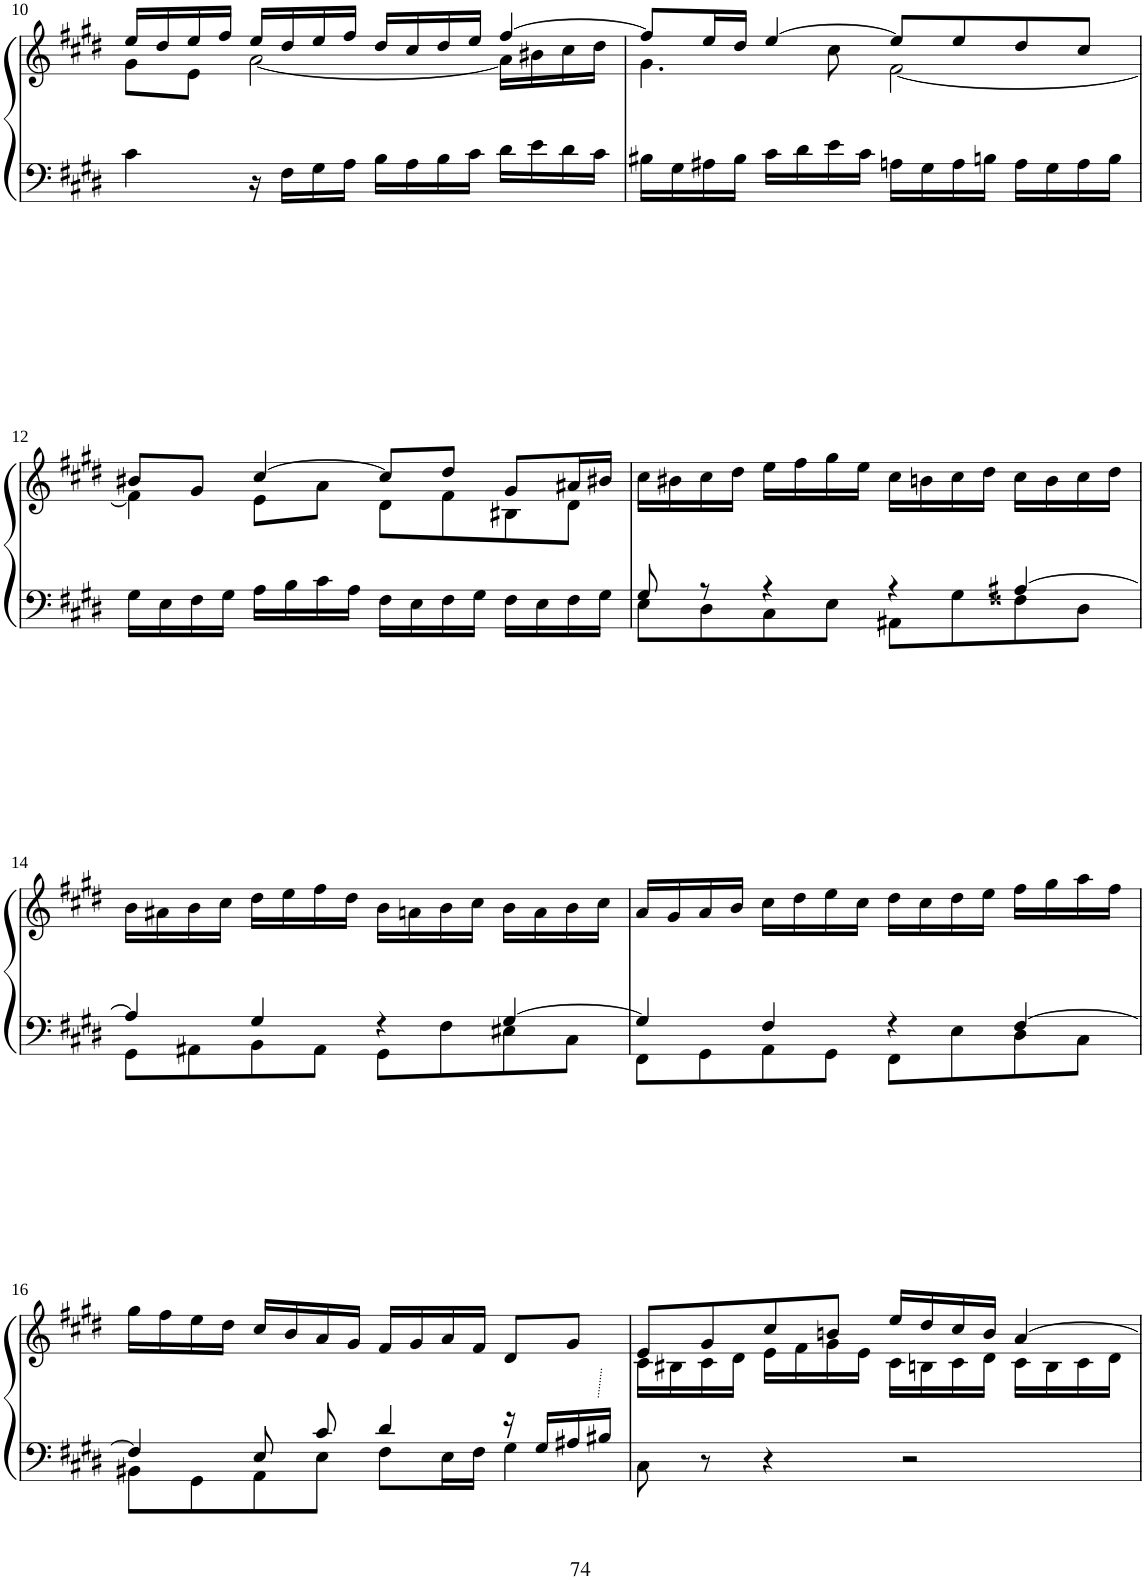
**kern	**kern
*part1	*part1
*staff2	*staff1
*I"Piano	*
*I'Pno	*
!!LO:PB:g=z
*clefF4	*clefG2
*k[f#c#g#d#]	*k[f#c#g#d#]
*M4/4	*M4/4
*met(c)	*met(c)
=10	=10
*	*^
4c#\	16ee/LL	8g#\L
.	16dd#/	.
.	16ee/	8e\J
.	16ff#/JJ	.
16r	16ee/LL	[2a\
16F#\LL	16dd#/	.
16G#\	16ee/	.
16A\JJ	16ff#/JJ	.
16B\LL	16dd#/LL	.
16A\	16cc#/	.
16B\	16dd#/	.
16c#\JJ	16ee/JJ	.
16d#\LL	[4ff#/	16a\LL]
16e\	.	16b#X\
16d#\	.	16cc#\
16c#\JJ	.	16dd#\JJ
=11	=11	=11
16B#X\LL	8ff#/L]	4.g#\
16G#\	.	.
16A#X\	16ee/L	.
16B#\JJ	16dd#/JJ	.
16c#\LL	[4ee/	.
16d#\	.	.
16e\	.	8cc#\
16c#\JJ	.	.
16An\LL	8ee/L]	[2f#\
16G#\	.	.
16A\	8ee/	.
16Bn\JJ	.	.
16A\LL	8dd#/	.
16G#\	.	.
16A\	8cc#/J	.
16B\JJ	.	.
!!LO:LB:g=z	!!
=12	=12	=12
16G#\LL	8b#X/L	4f#\]
16E\	.	.
16F#\	8g#/J	.
16G#\JJ	.	.
16A\LL	[4cc#/	8e\L
16B\	.	.
16c#\	.	8a\J
16A\JJ	.	.
16F#\LL	8cc#/L]	8d#\L
16E\	.	.
16F#\	8dd#/J	8f#\
16G#\JJ	.	.
16F#\LL	8g#/L	8B#X\
16E\	.	.
16F#\	16a#X/L	8d#\J
16G#\JJ	16b#X/JJ	.
*	*v	*v
=13	=13
*^	*
8G#/	8E\L	16cc#\LL
.	.	16b#X\
8r	8D#\	16cc#\
.	.	16dd#\JJ
4r	8C#\	16ee\LL
.	.	16ff#\
.	8E\J	16gg#\
.	.	16ee\JJ
4r	8AA#X\L	16cc#\LL
.	.	16bn\
.	8G#\	16cc#\
.	.	16dd#\JJ
[4A#X/	8F##X\	16cc#\LL
.	.	16b\
.	8D#\J	16cc#\
.	.	16dd#\JJ
!!LO:LB:g=z
=14	=14	=14
4A#/]	8GG#\L	16b\LL
.	.	16a#X\
.	8AA#X\	16b\
.	.	16cc#\JJ
4G#/	8BB\	16dd#\LL
.	.	16ee\
.	8AA#\J	16ff#\
.	.	16dd#\JJ
4r	8GG#\L	16b\LL
.	.	16an\
.	8F#\	16b\
.	.	16cc#\JJ
[4G#/	8E#X\	16b\LL
.	.	16a\
.	8C#\J	16b\
.	.	16cc#\JJ
=15	=15	=15
4G#/]	8FF#\L	16a/LL
.	.	16g#/
.	8GG#\	16a/
.	.	16b/JJ
4F#/	8AA\	16cc#\LL
.	.	16dd#\
.	8GG#\J	16ee\
.	.	16cc#\JJ
4r	8FF#\L	16dd#\LL
.	.	16cc#\
.	8E\	16dd#\
.	.	16ee\JJ
[4F#/	8D#\	16ff#\LL
.	.	16gg#\
.	8C#\J	16aa\
.	.	16ff#\JJ
!!LO:LB:g=z
=16	=16	=16
4F#/]	8BB#X\L	16gg#\LL
.	.	16ff#\
.	8GG#\	16ee\
.	.	16dd#\JJ
8E/	8AA\	16cc#/LL
.	.	16b/
8c#/	8E\J	16a/
.	.	16g#/JJ
4d#/	8F#\L	16f#/LL
.	.	16g#/
.	16E\L	16a/
.	16F#\JJ	16f#/JJ
16r	4G#\	8d#/L
16G#/LL	.	.
16A#X/	.	8g#/J
16B#X/JJ	.	.
*v	*v	*
=17	=17
*	*^
8C#\	8e/L	16c#\LL
.	.	16B#X\
8r	8g#/	16c#\
.	.	16d#\JJ
4r	8cc#/	16e\LL
.	.	16f#\
.	8bn/J	16g#\
.	.	16e\JJ
2r	16ee/LL	16c#\LL
.	16dd#/	16Bn\
.	16cc#/	16c#\
.	16b/JJ	16d#\JJ
.	[4a/	16c#\LL
.	.	16B\
.	.	16c#\
.	.	16d#\JJ
*	*v	*v
=	=
*-	*-
